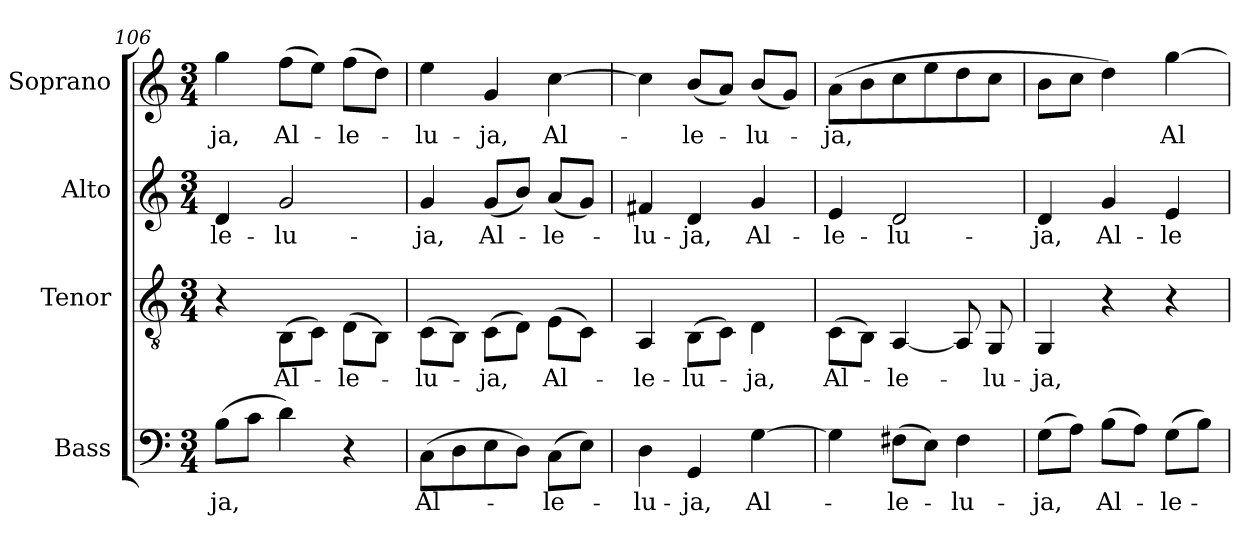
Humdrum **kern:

**kern	**text	**kern	**text	**kern	**text	**kern	**text
*part4	*part4	*part3	*part3	*part2	*part2	*part1	*part1
*staff4	*staff4	*staff3	*staff3	*staff2	*staff2	*staff1	*staff1
*I"Bass	*	*I"Tenor	*	*I"Alto	*	*I"Soprano	*
*I'B	*	*I'T	*	*I'A	*	*I'S	*
*clefF4	*	*clefGv2	*	*clefG2	*	*clefG2	*
*k[]	*	*k[]	*	*k[]	*	*k[]	*
*C:	*	*C:	*	*C:	*	*C:	*
*M3/4	*	*M3/4	*	*M3/4	*	*M3/4	*
=106	=106	=106	=106	=106	=106	=106	=106
!	!LO:LY:b:color=#000000	!	!	!	!	!	!
!	!	!	!	!	!LO:LY:b:color=#000000	!	!
!	!	!	!	!	!	!	!LO:LY:b:color=#000000
(8Bi\L	-ja,	4r	.	4di/	-le-	4ggi\	-ja,
8ci\J	.	.	.	.	.	.	.
!	!	!	!LO:LY:b:color=#000000	!	!	!	!
!	!	!	!	!	!LO:LY:b:color=#000000	!	!
!	!	!	!	!	!	!	!LO:LY:b:color=#000000
4di\)	.	(8BBi\L	Al-	2gi/	-lu-	(8ffi\L	Al-
.	.	8Ci\J)	.	.	.	8eei\J)	.
!	!	!	!LO:LY:b:color=#000000	!	!	!	!
!	!	!	!	!	!	!	!LO:LY:b:color=#000000
4r	.	(8Di\L	-le-	.	.	(8ffi\L	-le-
.	.	8BBi\J)	.	.	.	8ddi\J)	.
=107	=107	=107	=107	=107	=107	=107	=107
!	!LO:LY:b:color=#000000	!	!	!	!	!	!
!	!	!	!LO:LY:b:color=#000000	!	!	!	!
!	!	!	!	!	!LO:LY:b:color=#000000	!	!
!	!	!	!	!	!	!	!LO:LY:b:color=#000000
(8Ci\L	Al-	(8Ci\L	-lu-	4gi/	-ja,	4eei\	-lu-
8Di\	.	8BBi\J)	.	.	.	.	.
!	!	!	!LO:LY:b:color=#000000	!	!	!	!
!	!	!	!	!	!LO:LY:b:color=#000000	!	!
!	!	!	!	!	!	!	!LO:LY:b:color=#000000
8Ei\	.	(8Ci\L	-ja,	(8gi/L	Al-	4gi/	-ja,
8Di\J)	.	8Di\J)	.	8bi/J)	.	.	.
!	!LO:LY:b:color=#000000	!	!	!	!	!	!
!	!	!	!LO:LY:b:color=#000000	!	!	!	!
!	!	!	!	!	!LO:LY:b:color=#000000	!	!
!	!	!	!	!	!	!	!LO:LY:b:color=#000000
(8Ci\L	-le-	(8Ei\L	Al-	(8ai/L	-le-	[4cci\	Al-
8Ei\J)	.	8Ci\J)	.	8gi/J)	.	.	.
=108	=108	=108	=108	=108	=108	=108	=108
!	!LO:LY:b:color=#000000	!	!	!	!	!	!
!	!	!	!LO:LY:b:color=#000000	!	!	!	!
!	!	!	!	!	!LO:LY:b:color=#000000	!	!
4Di\	-lu-	4AAi/	-le-	4f#Xi/	-lu-	4cci\]	.
!	!LO:LY:b:color=#000000	!	!	!	!	!	!
!	!	!	!LO:LY:b:color=#000000	!	!	!	!
!	!	!	!	!	!LO:LY:b:color=#000000	!	!
!	!	!	!	!	!	!	!LO:LY:b:color=#000000
4GGi/	-ja,	(8BBi\L	-lu-	4di/	-ja,	(8bi/L	-le-
.	.	8Ci\J)	.	.	.	8ai/J)	.
!	!LO:LY:b:color=#000000	!	!	!	!	!	!
!	!	!	!LO:LY:b:color=#000000	!	!	!	!
!	!	!	!	!	!LO:LY:b:color=#000000	!	!
!	!	!	!	!	!	!	!LO:LY:b:color=#000000
[4Gi\	Al-	4Di\	-ja,	4gi/	Al-	(8bi/L	-lu-
.	.	.	.	.	.	8gi/J)	.
=109	=109	=109	=109	=109	=109	=109	=109
!	!	!	!LO:LY:b:color=#000000	!	!	!	!
!	!	!	!	!	!LO:LY:b:color=#000000	!	!
!	!	!	!	!	!	!	!LO:LY:b:color=#000000
4Gi\]	.	(8Ci\L	Al-	4ei/	-le-	(8ai\L	-ja,
.	.	8BBi\J)	.	.	.	8bi\	.
!	!LO:LY:b:color=#000000	!	!	!	!	!	!
!	!	!	!LO:LY:b:color=#000000	!	!	!	!
!	!	!	!	!	!LO:LY:b:color=#000000	!	!
(8F#Xi\L	-le-	[4AAi/	-le-	2di/	-lu-	8cci\	.
8Ei\J)	.	.	.	.	.	8eei\	.
!	!LO:LY:b:color=#000000	!	!	!	!	!	!
4F#i\	-lu-	8AAi/]	.	.	.	8ddi\	.
!	!	!	!LO:LY:b:color=#000000	!	!	!	!
.	.	8GGi/	-lu-	.	.	8cci\J	.
=110	=110	=110	=110	=110	=110	=110	=110
!	!LO:LY:b:color=#000000	!	!	!	!	!	!
!	!	!	!LO:LY:b:color=#000000	!	!	!	!
!	!	!	!	!	!LO:LY:b:color=#000000	!	!
(8Gi\L	-ja,	4GGi/	-ja,	4di/	-ja,	8bi\L	.
8Ai\J)	.	.	.	.	.	8cci\J	.
!	!LO:LY:b:color=#000000	!	!	!	!	!	!
!	!	!	!	!	!LO:LY:b:color=#000000	!	!
(8Bi\L	Al-	4r	.	4gi/	Al-	4ddi\)	.
8Ai\J)	.	.	.	.	.	.	.
!	!LO:LY:b:color=#000000	!	!	!	!	!	!
!	!	!	!	!	!LO:LY:b:color=#000000	!	!
!	!	!	!	!	!	!	!LO:LY:b:color=#000000
(8Gi\L	-le-	4r	.	4ei/	-le-	[4ggi\	Al-
8Bi\J)	.	.	.	.	.	.	.
=	=	=	=	=	=	=	=
*-	*-	*-	*-	*-	*-	*-	*-
